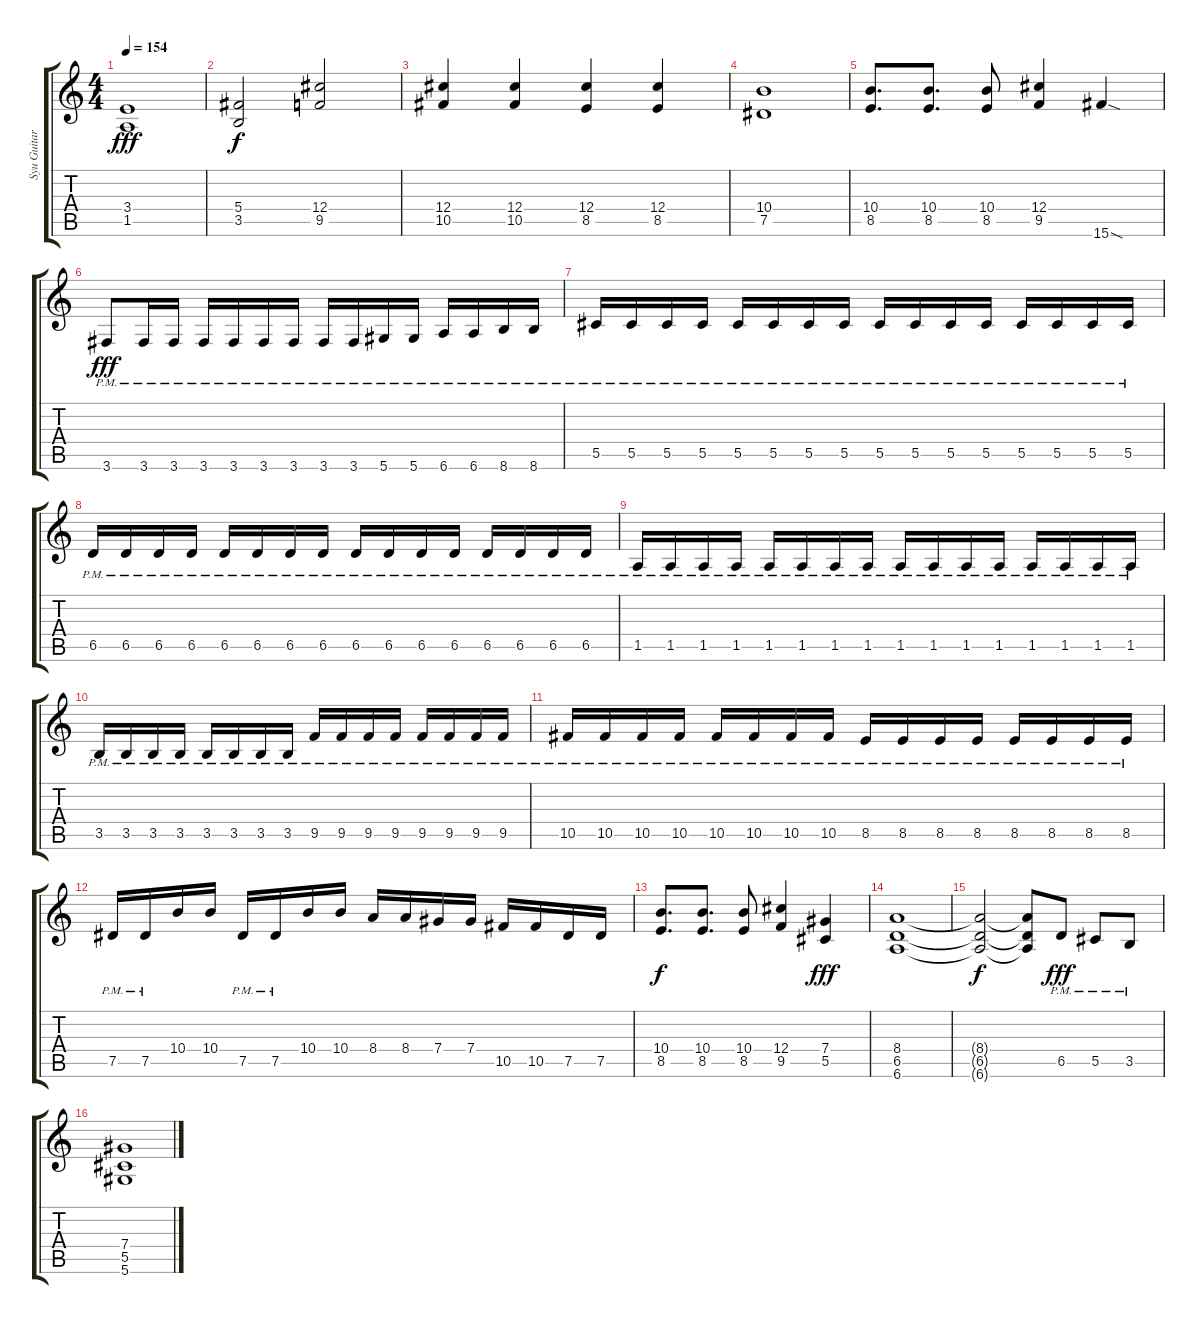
\track ("Syu Guitar I" "Syu Guitar") {instrument overdrivenguitar}
\staff {score tabs}
\tuning (Eb4 Bb3 Gb3 Db3 Ab2 Eb2) {hide}
\ts (4 4)
\tempo 154
\clef g2
\ks c
(3.4 1.5).1{dy fff} |
(5.4 3.5).2{dy f} (12.4 9.5).2 |
(12.4 10.5).4 (12.4 10.5).4 (12.4 8.5).4 (12.4 8.5).4 |
(10.4 7.5).1 |
(10.4 8.5).8{d} (10.4 8.5).8{d} (10.4 8.5).8 (12.4 9.5).4 15.6{sod}.4 |
3.6{pm}.8{dy fff} 3.6{pm}.16 3.6{pm}.16 3.6{pm}.16 3.6{pm}.16 3.6{pm}.16 3.6{pm}.16 3.6{pm}.16 3.6{pm}.16 5.6{pm}.16 5.6{pm}.16 6.6{pm}.16 6.6{pm}.16 8.6{pm}.16 8.6{pm}.16 |
5.5{pm}.16 5.5{pm}.16 5.5{pm}.16 5.5{pm}.16 5.5{pm}.16 5.5{pm}.16 5.5{pm}.16 5.5{pm}.16 5.5{pm}.16 5.5{pm}.16 5.5{pm}.16 5.5{pm}.16 5.5{pm}.16 5.5{pm}.16 5.5{pm}.16 5.5{pm}.16 |
6.5{pm}.16 6.5{pm}.16 6.5{pm}.16 6.5{pm}.16 6.5{pm}.16 6.5{pm}.16 6.5{pm}.16 6.5{pm}.16 6.5{pm}.16 6.5{pm}.16 6.5{pm}.16 6.5{pm}.16 6.5{pm}.16 6.5{pm}.16 6.5{pm}.16 6.5{pm}.16 |
1.5{pm}.16 1.5{pm}.16 1.5{pm}.16 1.5{pm}.16 1.5{pm}.16 1.5{pm}.16 1.5{pm}.16 1.5{pm}.16 1.5{pm}.16 1.5{pm}.16 1.5{pm}.16 1.5{pm}.16 1.5{pm}.16 1.5{pm}.16 1.5{pm}.16 1.5{pm}.16 |
3.5{pm}.16 3.5{pm}.16 3.5{pm}.16 3.5{pm}.16 3.5{pm}.16 3.5{pm}.16 3.5{pm}.16 3.5{pm}.16 9.5{pm}.16 9.5{pm}.16 9.5{pm}.16 9.5{pm}.16 9.5{pm}.16 9.5{pm}.16 9.5{pm}.16 9.5{pm}.16 |
10.5{pm}.16 10.5{pm}.16 10.5{pm}.16 10.5{pm}.16 10.5{pm}.16 10.5{pm}.16 10.5{pm}.16 10.5{pm}.16 8.5{pm}.16 8.5{pm}.16 8.5{pm}.16 8.5{pm}.16 8.5{pm}.16 8.5{pm}.16 8.5{pm}.16 8.5{pm}.16 |
7.5{pm}.16 7.5{pm}.16 10.4.16 10.4.16 7.5{pm}.16 7.5{pm}.16 10.4.16 10.4.16 8.4.16 8.4.16 7.4.16 7.4.16 10.5.16 10.5.16 7.5.16 7.5.16 |
(10.4 8.5).8{d dy f} (10.4 8.5).8{d} (10.4 8.5).8 (12.4 9.5).4 (7.4 5.5).4{dy fff} |
(8.4 6.5 6.6).1 |
(8.4{t} 6.5{t} 6.6{t}).2{dy f} (8.4{t} 6.5{t} 6.6{t}).8 6.5{pm}.8{dy fff} 5.5{pm}.8 3.5{pm}.8 |
(7.4 5.5 5.6).1
